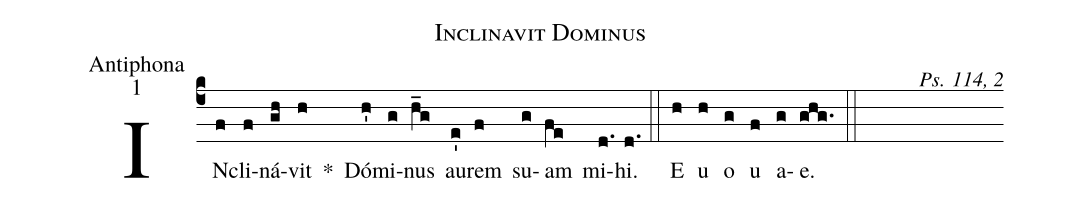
name:Inclinavit Dominus;
office-part:Antiphona;
mode:1;
commentary:Ps. 114, 2;
%%
(c4) IN(f)cli(f)ná(gh)vit(h) *() Dó(h')mi(g)nus(h_g) au(e')rem(f) su(g)am(fe) mi(d.)hi.(d.) (::) E(h) u(h) o(g) u(f) a(g)e.(ghg.) (::)
